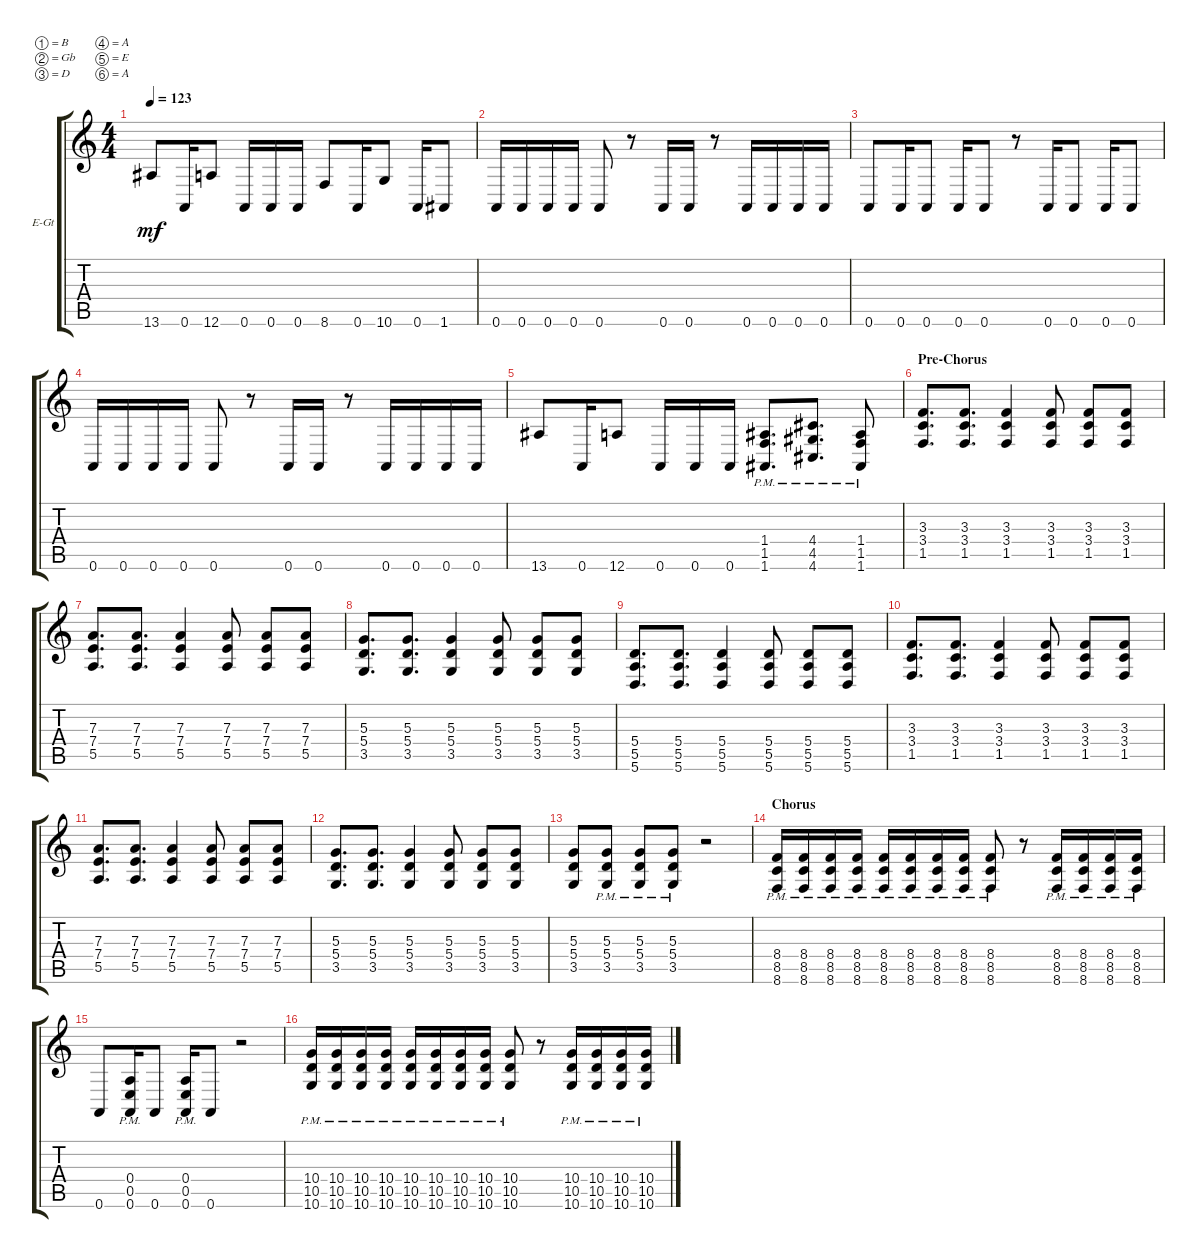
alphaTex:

\bracketExtendMode groupsimilarinstruments
\firstSystemTrackNameOrientation horizontal
\otherSystemsTrackNameOrientation horizontal
\track ("Rhythm Guitar 2" "E-Gt") {instrument distortionguitar}
\staff {score tabs}
\tuning (B3 Gb3 D3 A2 E2 A1)
\ts (4 4)
\tempo 123
\clef g2
\ks aminor
13.6.8{dy mf} 0.6.16 12.6.8 0.6.16 0.6.16 0.6.16 8.6.8 0.6.16 10.6.8 0.6.16 1.6.8 |
0.6.16 0.6.16 0.6.16 0.6.16 0.6.8 r.8 0.6.16 0.6.16 r.8 0.6.16 0.6.16 0.6.16 0.6.16 |
0.6.8 0.6.16 0.6.8 0.6.16 0.6.8 r.8 0.6.16 0.6.8 0.6.16 0.6.8 |
0.6.16 0.6.16 0.6.16 0.6.16 0.6.8 r.8 0.6.16 0.6.16 r.8 0.6.16 0.6.16 0.6.16 0.6.16 |
13.6.8 0.6.16 12.6.8 0.6.16 0.6.16 0.6.16 (1.6{pm} 1.5{pm} 1.4{pm}).8{d} (4.6{pm} 4.4{pm} 4.5{pm}).8{d} (1.6{pm} 1.5{pm} 1.4{pm}).8 |
\section ("" "Pre-Chorus")
(1.5 3.4 3.3).8{d} (1.5 3.4 3.3).8{d} (1.5 3.4 3.3).4 (1.5 3.4 3.3).8 (1.5 3.4 3.3).8 (1.5 3.3 3.4).8 |
(5.5 7.4 7.3).8{d} (5.5 7.4 7.3).8{d} (5.5 7.4 7.3).4 (5.5 7.4 7.3).8 (5.5 7.4 7.3).8 (5.5 7.4 7.3).8 |
(3.5 5.4 5.3).8{d} (3.5 5.4 5.3).8{d} (3.5 5.4 5.3).4 (3.5 5.4 5.3).8 (3.5 5.4 5.3).8 (3.5 5.4 5.3).8 |
(5.6 5.5 5.4).8{d} (5.6 5.5 5.4).8{d} (5.6 5.5 5.4).4 (5.6 5.5 5.4).8 (5.6 5.5 5.4).8 (5.6 5.5 5.4).8 |
(1.5 3.4 3.3).8{d} (1.5 3.4 3.3).8{d} (1.5 3.4 3.3).4 (1.5 3.4 3.3).8 (1.5 3.4 3.3).8 (1.5 3.3 3.4).8 |
(5.5 7.4 7.3).8{d} (5.5 7.4 7.3).8{d} (5.5 7.4 7.3).4 (5.5 7.4 7.3).8 (5.5 7.4 7.3).8 (5.5 7.4 7.3).8 |
(3.5 5.4 5.3).8{d} (3.5 5.4 5.3).8{d} (3.5 5.4 5.3).4 (3.5 5.4 5.3).8 (3.5 5.4 5.3).8 (3.5 5.4 5.3).8 |
(3.5 5.4 5.3).8 (3.5{pm} 5.4{pm} 5.3{pm}).8 (3.5{pm} 5.4{pm} 5.3{pm}).8 (3.5{pm} 5.4{pm} 5.3{pm}).8 r.2 |
\section ("" "Chorus")
(8.6{pm} 8.5{pm} 8.4{pm}).16 (8.6{pm} 8.5{pm} 8.4{pm}).16 (8.6{pm} 8.5{pm} 8.4{pm}).16 (8.6{pm} 8.5{pm} 8.4{pm}).16 (8.6{pm} 8.5{pm} 8.4{pm}).16 (8.6{pm} 8.5{pm} 8.4{pm}).16 (8.6{pm} 8.5{pm} 8.4{pm}).16 (8.6{pm} 8.5{pm} 8.4{pm}).16 (8.4{pm} 8.5{pm} 8.6{pm}).8 r.8 (8.6{pm} 8.5{pm} 8.4{pm}).16 (8.6{pm} 8.5{pm} 8.4{pm}).16 (8.6{pm} 8.5{pm} 8.4{pm}).16 (8.6{pm} 8.5{pm} 8.4{pm}).16 |
0.6.8 (0.6{pm} 0.5{pm} 0.4{pm}).16 0.6.8 (0.6{pm} 0.4{pm} 0.5{pm}).16 0.6.8 r.2 |
(10.6{pm} 10.5{pm} 10.4{pm}).16 (10.6{pm} 10.5{pm} 10.4{pm}).16 (10.6{pm} 10.5{pm} 10.4{pm}).16 (10.6{pm} 10.5{pm} 10.4{pm}).16 (10.6{pm} 10.5{pm} 10.4{pm}).16 (10.6{pm} 10.5{pm} 10.4{pm}).16 (10.6{pm} 10.5{pm} 10.4{pm}).16 (10.6{pm} 10.5{pm} 10.4{pm}).16 (10.4{pm} 10.5{pm} 10.6{pm}).8 r.8 (10.6{pm} 10.5{pm} 10.4{pm}).16 (10.6{pm} 10.5{pm} 10.4{pm}).16 (10.6{pm} 10.5{pm} 10.4{pm}).16 (10.6{pm} 10.5{pm} 10.4{pm}).16
